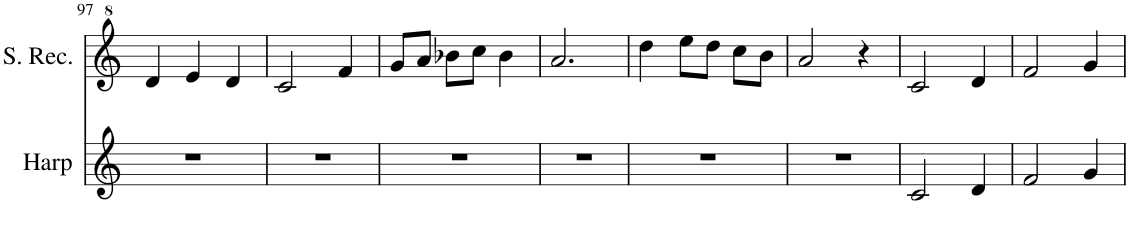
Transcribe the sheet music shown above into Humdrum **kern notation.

**kern	**kern
*part2	*part1
*staff2	*staff1
*I"Harp	*I"Sop
*I'Harp	*
!!LO:PB:g=z
*clefG2	*clefG^2
*k[]	*k[]
*M3/4	*M3/4
=97	=97
2.r	4dd/
.	4ee/
.	4dd/
=98	=98
2.r	2cc/
.	4ff/
=99	=99
2.r	8gg/L
.	8aa/J
.	8bb-X\L
.	8ccc\J
.	4bb-\
=100	=100
2.r	2.aa/
=101	=101
2.r	4ddd\
.	8eee\L
.	8ddd\J
.	8ccc\L
.	8bb\J
=102	=102
2.r	2aa/
.	4r
=103	=103
2c/	2cc/
4d/	4dd/
=104	=104
2f/	2ff/
4g/	4gg/
=	=
*-	*-
